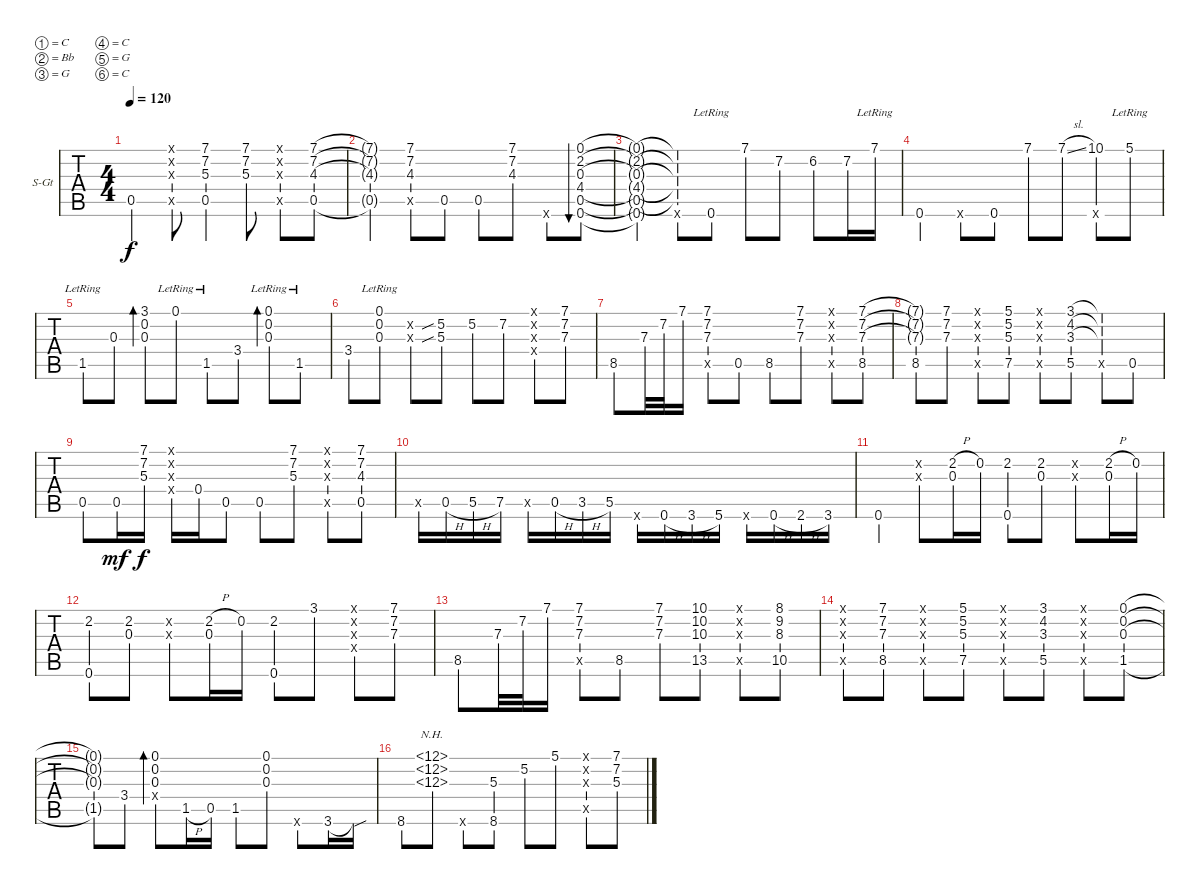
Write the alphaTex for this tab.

\bracketExtendMode groupsimilarinstruments
\firstSystemTrackNameOrientation horizontal
\otherSystemsTrackNameOrientation horizontal
\track ("Òô¹ì 1" "S-Gt") {instrument acousticguitarsteel}
\staff {tabs}
\tuning (C4 Bb3 G3 C3 G2 C2)
\ts (4 4)
\tempo 120
\clef g2
\ks c
0.5.4{dy f} (0.5{x} 0.3{x} 0.2{x} 0.1{x}).8 (7.1 7.2 5.3 0.5).4 (7.1 7.2 5.3).8 (0.2{x} 0.3{x} 0.1{x} 0.5{x}).8 (7.1 7.2 4.3 0.5).8 |
(7.1{t} 7.2{t} 4.3{t} 0.5{t}).4 (7.2 4.3 7.1 0.5{x}).8 0.5.8 0.5.8 (7.1 7.2 4.3).8 0.6{x}.8 (0.1 2.2 0.3 4.4 0.5 0.6).8{bu 480} |
(0.3{t} 0.1{t} 2.2{t} 4.4{t} 0.5{t} 0.6{t}).4 (0.6{x} 0.3{t} 0.1{t} 2.2{t} 4.4{t} 0.5{t}).8 0.6{lr}.8 7.1.8 7.2.8 6.2.8 7.2.16 7.1{lr}.16 |
0.6.4 0.6{x}.8 0.6.8 7.1.8 7.1{sl}.8 (10.1 0.6{ac x}).8 5.1{lr}.8 |
1.5{lr}.8 0.3.8 (0.2 0.3 3.1).8{bd 30} 0.1{lr}.8 1.5{lr}.8 3.4.8 (0.3{lr} 0.2{lr} 0.1).8{bd 30} 1.5{lr}.8 |
3.4.8 (0.2{lr} 0.1{lr} 0.3{lr}).8 (0.2{x} 0.3{x}).8 (5.2{sib} 5.3{sib}).8 5.2.8 7.2.8 (7.4{x} 0.1{x} 0.2{x} 0.3{x}).8 (7.1 7.2 7.3).8 |
8.5.8 7.3.32 7.2.32 7.1.16 (7.1 7.2 7.3 0.5{x}).8 0.5.8 8.5.8 (7.1 7.2 7.3).8 (0.3{x} 0.5{x} 0.1{x} 0.2{x}).8 (8.5 7.1 7.2 7.3).8 |
(8.5 7.1{t} 7.2{t} 7.3{t}).8 (7.1 7.2 7.3).8 (0.1{x} 0.2{x} 0.3{x} 0.5{x}).8 (5.1 5.2 5.3 7.5).8 (0.3{x} 0.1{x} 0.2{x} 0.5{x}).8 (3.1 4.2 3.3 5.5).8 (3.3{t} 3.1{t} 4.2{t} 5.5{ac x}).8 0.5.8 |
0.5.8 0.5.16{dy mf} (7.1 7.2 5.3).16{dy f} (7.1{x} 7.2{x} 5.3{x} 0.4{x}).16 0.4.16 0.5.8 0.5.8 (7.1 7.2 5.3).8 (0.3{x} 0.5{x} 0.1{x} 0.2{x}).8 (7.1 7.2 4.3 0.5).8 |
0.5{ac x}.16 0.5{h}.16 5.5{h}.16 7.5.16 0.5{ac x}.16 0.5{h}.16 3.5{h}.16 5.5.16 0.6{ac x}.16 0.6{h}.16 3.6{h}.16 5.6.16 0.6{ac x}.16 0.6{h}.16 2.6{h}.16 3.6.16 |
0.6.4 (2.2{x} 0.3{x}).8 (2.2{h} 0.3).16 0.2.16 (2.2 0.6).8 (2.2 0.3).8 (0.2{x} 0.3{x}).8 (2.2{h} 0.3).16 0.2.16 |
(2.2 0.6).8 (2.2 0.3).8 (0.2{x} 0.3{x}).8 (2.2{h} 0.3).16 0.2.16 (2.2 0.6).8 3.1{lf 4}.8 (0.4{x} 0.1{x} 0.2{x} 0.3{x}).8 (7.1 7.2 7.3).8 |
8.5.8 7.3.32 7.2.32 7.1.16 (7.1 7.2 7.3 0.5{x}).8 8.5.8 (7.1 7.2 7.3).8 (10.1 10.2 10.3 13.5).8 (0.3{x} 0.2{x} 0.1{x} 0.5{x}).8 (8.1 9.2 8.3 10.5).8 |
(0.3{x} 0.1{x} 0.2{x} 0.5{x}).8 (7.1 7.2 7.3 8.5).8 (0.3{x} 0.5{x} 0.2{x} 0.1{x}).8 (5.1 5.2 5.3 7.5).8 (0.3{x} 0.1{x} 0.2{x} 0.5{x}).8 (3.1 4.2 3.3 5.5).8 (0.5{x} 0.2{x} 0.1{x} 0.3{x}).8 (0.1 0.2 0.3 1.5).8 |
(0.3{t} 0.1{t} 0.2{t} 1.5{t}).8 3.4.8 (0.3 0.4{x} 0.2 0.1).8{bd 58} 1.5{h}.16 0.5.16 1.5.8 (0.1 0.2 0.3).8 0.6{x}.8 3.6.16 3.6{sou t}.16 |
8.6{ac}.8 (12.1{nh ac} 12.2{nh ac} 12.3{nh ac}).8 0.6{x}.8 (5.3 8.6).8 5.2.8 5.1.8 (0.5{x} 0.1{x} 0.2{x} 0.3{x}).8 (7.1 7.2 5.3).8
